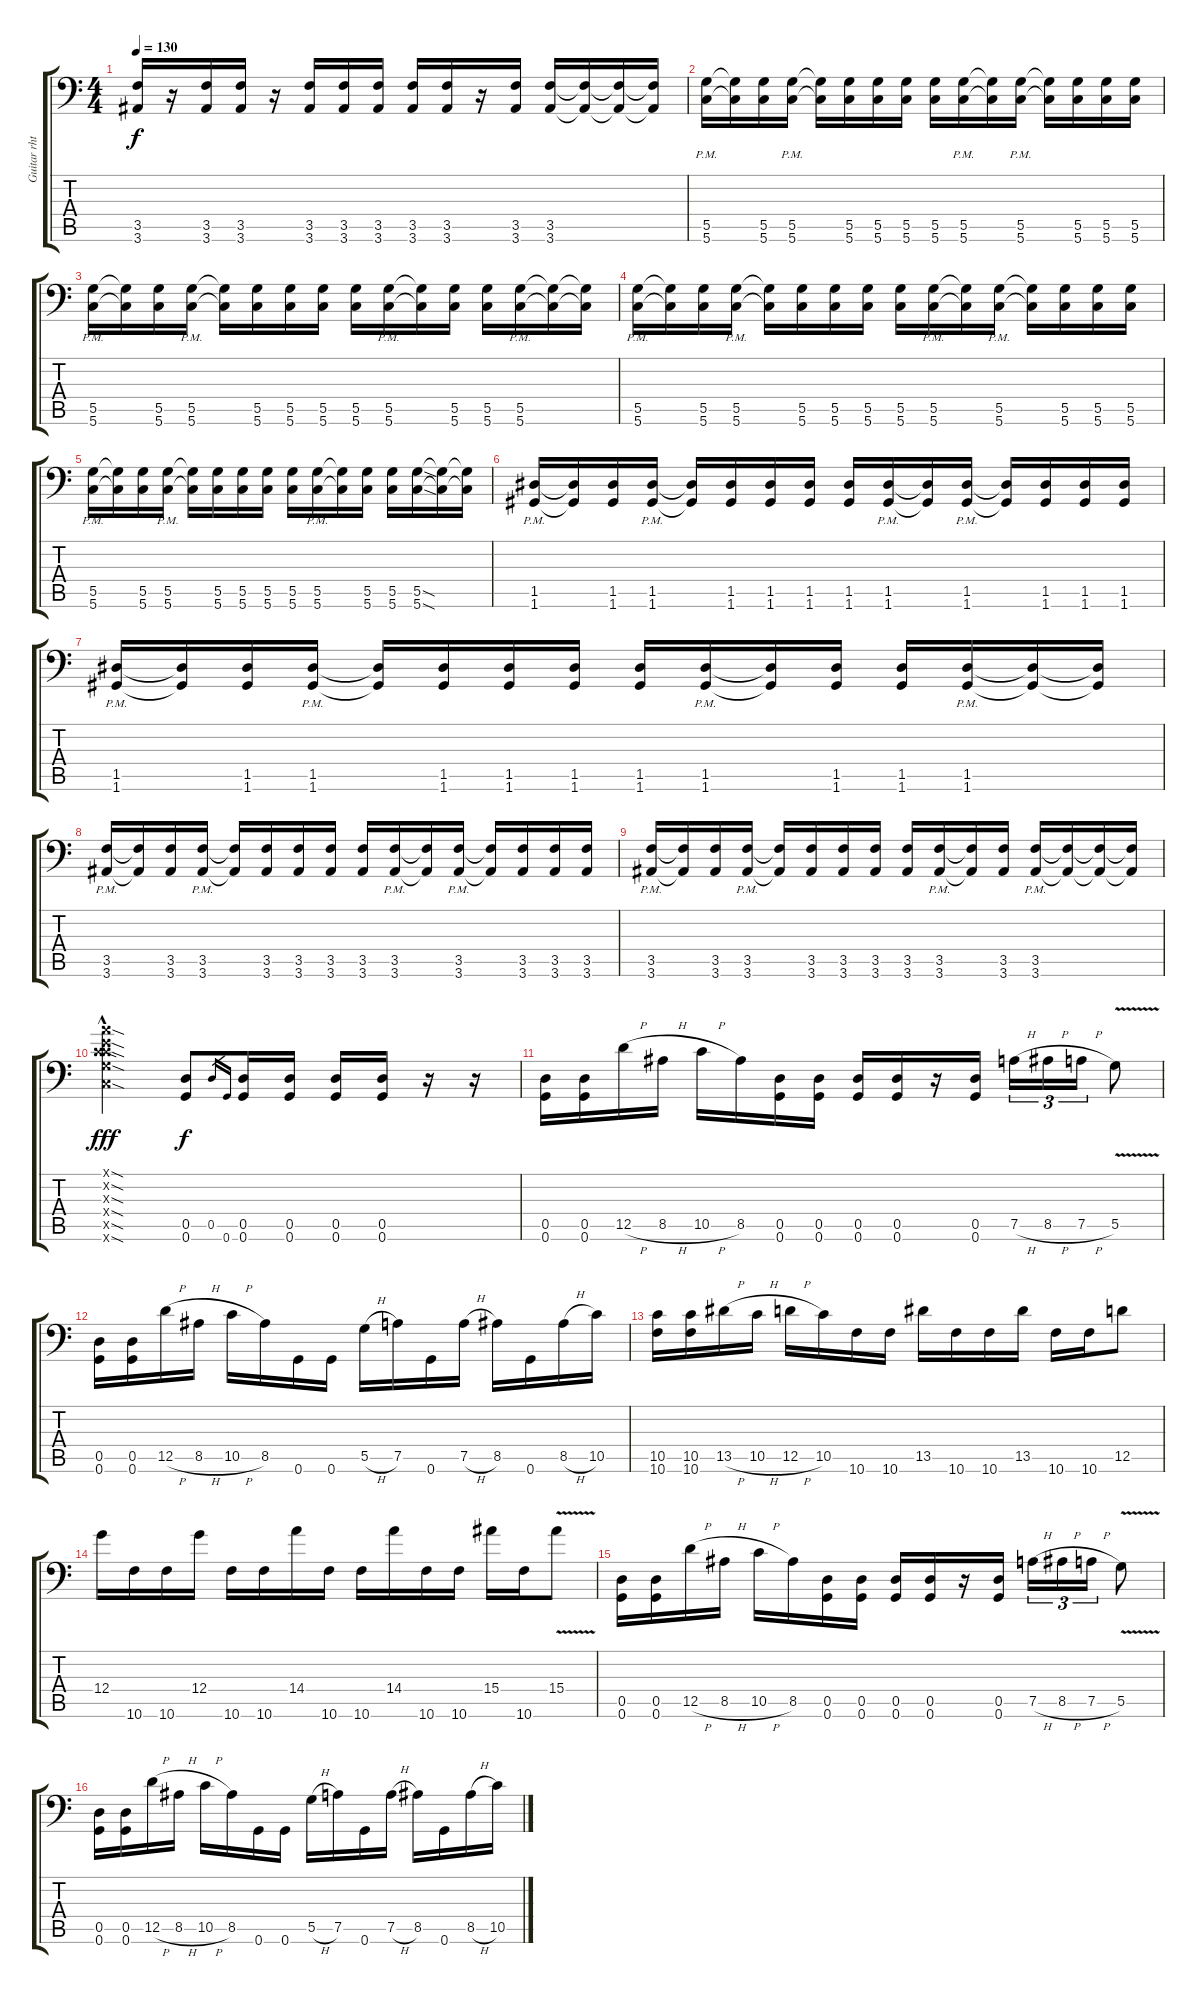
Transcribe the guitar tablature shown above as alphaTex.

\track ("Guitar rhtm" "Guitar rht") {instrument distortionguitar}
\staff {score tabs}
\tuning (A3 E3 C3 G2 D2 G1) {hide}
\ts (4 4)
\tempo 130
\clef f4
\ks c
(3.5 3.6).16{dy f} r.16 (3.5 3.6).16 (3.5 3.6).16 r.16 (3.5 3.6).16 (3.5 3.6).16 (3.5 3.6).16 (3.5 3.6).16 (3.5 3.6).16 r.16 (3.5 3.6).16 (3.5 3.6).16 (3.5{t} 3.6{t}).16 (3.5{t} 3.6{t}).16 (3.5{t} 3.6{t}).16 |
(5.5{pm} 5.6{pm}).16 (5.5{t} 5.6{t}).16 (5.5 5.6).16 (5.5{pm} 5.6{pm}).16 (5.5{t} 5.6{t}).16 (5.5 5.6).16 (5.5 5.6).16 (5.5 5.6).16 (5.5 5.6).16 (5.5{pm} 5.6{pm}).16 (5.5{t} 5.6{t}).16 (5.5 5.6{pm}).16 (5.5{t} 5.6{t}).16 (5.5 5.6).16 (5.5 5.6).16 (5.5 5.6).16 |
(5.5{pm} 5.6{pm}).16 (5.5{t} 5.6{t}).16 (5.5 5.6).16 (5.5{pm} 5.6{pm}).16 (5.5{t} 5.6{t}).16 (5.5 5.6).16 (5.5 5.6).16 (5.5 5.6).16 (5.5 5.6).16 (5.5{pm} 5.6{pm}).16 (5.5{t} 5.6{t}).16 (5.5 5.6).16 (5.5 5.6).16 (5.5{pm} 5.6{pm}).16 (5.5{t} 5.6{t}).16 (5.5{t} 5.6{t}).16 |
(5.5{pm} 5.6{pm}).16 (5.5{t} 5.6{t}).16 (5.5 5.6).16 (5.5{pm} 5.6{pm}).16 (5.5{t} 5.6{t}).16 (5.5 5.6).16 (5.5 5.6).16 (5.5 5.6).16 (5.5 5.6).16 (5.5{pm} 5.6{pm}).16 (5.5{t} 5.6{t}).16 (5.5{pm} 5.6{pm}).16 (5.5{t} 5.6{t}).16 (5.5 5.6).16 (5.5 5.6).16 (5.5 5.6).16 |
(5.5{pm} 5.6{pm}).16 (5.5{t} 5.6{t}).16 (5.5 5.6).16 (5.5{pm} 5.6{pm}).16 (5.5{t} 5.6{t}).16 (5.5 5.6).16 (5.5 5.6).16 (5.5 5.6).16 (5.5 5.6).16 (5.5{pm} 5.6{pm}).16 (5.5{t} 5.6{t}).16 (5.5 5.6).16 (5.5 5.6).16 (5.5{sod} 5.6{sod}).16 (5.5{t} 5.6{t}).16 (5.5{t} 5.6{t}).16 |
(1.5{pm} 1.6{pm}).16 (1.5{t} 1.6{t}).16 (1.5 1.6).16 (1.5{pm} 1.6{pm}).16 (1.5{t} 1.6{t}).16 (1.5 1.6).16 (1.5 1.6).16 (1.5 1.6).16 (1.5 1.6).16 (1.5{pm} 1.6{pm}).16 (1.5{t} 1.6{t}).16 (1.5{pm} 1.6{pm}).16 (1.5{t} 1.6{t}).16 (1.5 1.6).16 (1.5 1.6).16 (1.5 1.6).16 |
(1.5{pm} 1.6{pm}).16 (1.5{t} 1.6{t}).16 (1.5 1.6).16 (1.5{pm} 1.6{pm}).16 (1.5{t} 1.6{t}).16 (1.5 1.6).16 (1.5 1.6).16 (1.5 1.6).16 (1.5 1.6).16 (1.5{pm} 1.6{pm}).16 (1.5{t} 1.6{t}).16 (1.5 1.6).16 (1.5 1.6).16 (1.5{pm} 1.6{pm}).16 (1.5{t} 1.6{t}).16 (1.5{t} 1.6{t}).16 |
(3.5{pm} 3.6{pm}).16 (3.5{t} 3.6{t}).16 (3.5 3.6).16 (3.5{pm} 3.6{pm}).16 (3.5{t} 3.6{t}).16 (3.5 3.6).16 (3.5 3.6).16 (3.5 3.6).16 (3.5 3.6).16 (3.5{pm} 3.6{pm}).16 (3.5{t} 3.6{t}).16 (3.5{pm} 3.6{pm}).16 (3.5{t} 3.6{t}).16 (3.5 3.6).16 (3.5 3.6).16 (3.5 3.6).16 |
(3.5{pm} 3.6{pm}).16 (3.5{t} 3.6{t}).16 (3.5 3.6).16 (3.5{pm} 3.6{pm}).16 (3.5{t} 3.6{t}).16 (3.5 3.6).16 (3.5 3.6).16 (3.5 3.6).16 (3.5 3.6).16 (3.5{pm} 3.6{pm}).16 (3.5{t} 3.6{t}).16 (3.5 3.6).16 (3.5{pm} 3.6{pm}).16 (3.5{t} 3.6{t}).16 (3.5{t} 3.6{t}).16 (3.5{t} 3.6{t}).16 |
(0.1{sod hac x} 0.2{sod x} 0.3{sod x} 5.4{sod x} 5.5{sod x} 5.6{sod x}).2{dy fff} (0.5 0.6).8{dy f} 0.5.16{gr} 0.6.16{gr} (0.5 0.6).16 (0.5 0.6).16 (0.5 0.6).16 (0.5 0.6).16 r.16 r.16 |
(0.5 0.6).16 (0.5 0.6).16 12.5{h}.16 8.5{h}.16 10.5{h}.16 8.5.16 (0.5 0.6).16 (0.5 0.6).16 (0.5 0.6).16 (0.5 0.6).16 r.16 (0.5 0.6).16 7.5{h}.16{tu (3 2)} 8.5{h}.16{tu (3 2)} 7.5{h}.16{tu (3 2)} 5.5{v}.8 |
(0.5 0.6).16 (0.5 0.6).16 12.5{h}.16 8.5{h}.16 10.5{h}.16 8.5.16 0.6.16 0.6.16 5.5{h}.16 7.5.16 0.6.16 7.5{h}.16 8.5.16 0.6.16 8.5{h}.16 10.5.16 |
(10.5 10.6).16 (10.5 10.6).16 13.5{h}.16 10.5{h}.16 12.5{h}.16 10.5.16 10.6.16 10.6.16 13.5.16 10.6.16 10.6.16 13.5.16 10.6.16 10.6.16 12.5.8 |
12.4.16 10.6.16 10.6.16 12.4.16 10.6.16 10.6.16 14.4.16 10.6.16 10.6.16 14.4.16 10.6.16 10.6.16 15.4.16 10.6.16 15.4{v}.8 |
(0.5 0.6).16 (0.5 0.6).16 12.5{h}.16 8.5{h}.16 10.5{h}.16 8.5.16 (0.5 0.6).16 (0.5 0.6).16 (0.5 0.6).16 (0.5 0.6).16 r.16 (0.5 0.6).16 7.5{h}.16{tu (3 2)} 8.5{h}.16{tu (3 2)} 7.5{h}.16{tu (3 2)} 5.5{v}.8 |
(0.5 0.6).16 (0.5 0.6).16 12.5{h}.16 8.5{h}.16 10.5{h}.16 8.5.16 0.6.16 0.6.16 5.5{h}.16 7.5.16 0.6.16 7.5{h}.16 8.5.16 0.6.16 8.5{h}.16 10.5.16
